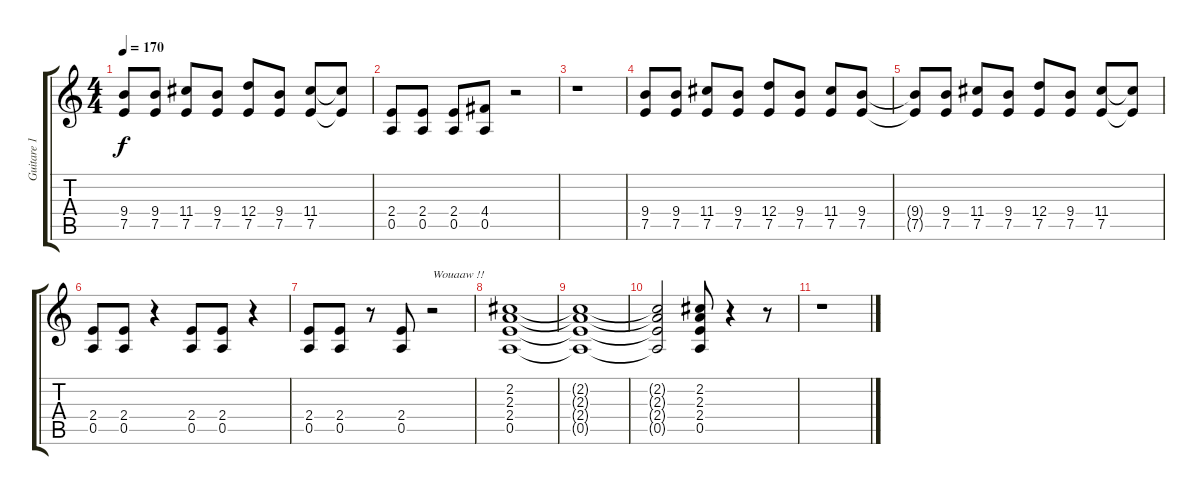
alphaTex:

\track ("Guitare 1" "Guitare 1") {instrument overdrivenguitar}
\staff {score tabs}
\tuning (E4 B3 G3 D3 A2 E2) {hide}
\ts (4 4)
\tempo 170
\clef g2
\ks c
(9.4{t} 7.5{t}).8{dy f} (9.4 7.5).8 (11.4 7.5).8 (9.4 7.5).8 (12.4 7.5).8 (9.4 7.5).8 (11.4 7.5).8 (11.4{t} 7.5{t}).8 |
(2.4 0.5).8 (2.4 0.5).8 (2.4 0.5).8 (4.4 0.5).8 r.2 |
r.1 |
(9.4 7.5).8 (9.4 7.5).8 (11.4 7.5).8 (9.4 7.5).8 (12.4 7.5).8 (9.4 7.5).8 (11.4 7.5).8 (9.4 7.5).8 |
(9.4{t} 7.5{t}).8 (9.4 7.5).8 (11.4 7.5).8 (9.4 7.5).8 (12.4 7.5).8 (9.4 7.5).8 (11.4 7.5).8 (11.4{t} 7.5{t}).8 |
(2.4 0.5).8 (2.4 0.5).8 r.4 (2.4 0.5).8 (2.4 0.5).8 r.4 |
(2.4 0.5).8 (2.4 0.5).8 r.8 (2.4 0.5).8 r.2{txt "Wouaaw !!"} |
(2.2 2.3 2.4 0.5).1 |
(2.2{t} 2.3{t} 2.4{t} 0.5{t}).1 |
(2.2{t} 2.3{t} 2.4{t} 0.5{t}).2 (2.2 2.3 2.4 0.5).8 r.4 r.8 |
r.1
